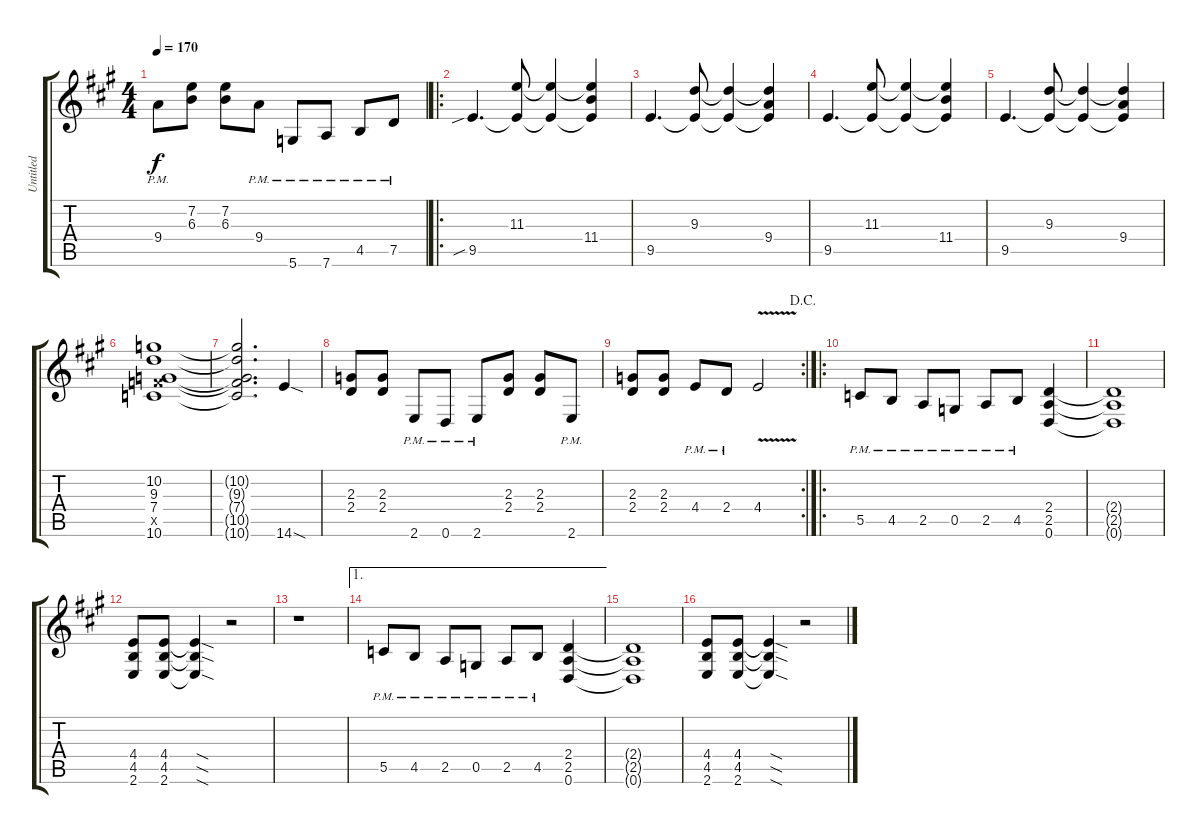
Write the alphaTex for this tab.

\track ("Untitled" "Untitled") {instrument distortionguitar}
\staff {score tabs}
\tuning (D4 A3 F3 C3 G2 D2) {hide}
\ts (4 4)
\tempo 170
\clef g2
\ks a
9.4{pm}.8{dy f} (7.2 6.3).8 (7.2 6.3).8 9.4{pm}.8 5.6{pm}.8 7.6{pm}.8 4.5{pm}.8 7.5{pm}.8 |
\ro
9.5{sib}.4{d} (11.3 9.5{t}).8 (11.3{t} 9.5{t}).4 (11.3{t} 11.4 9.5{t}).4 |
9.5.4{d} (9.3 9.5{t}).8 (9.3{t} 9.5{t}).4 (9.3{t} 9.4 9.5{t}).4 |
9.5.4{d} (11.3 9.5{t}).8 (11.3{t} 9.5{t}).4 (11.3{t} 11.4 9.5{t}).4 |
9.5.4{d} (9.3 9.5{t}).8 (9.3{t} 9.5{t}).4 (9.3{t} 9.4 9.5{t}).4 |
(10.2 9.3 7.4 10.5{x} 10.6).1 |
(10.2{t} 9.3{t} 7.4{t} 10.5{t} 10.6{t}).2{d} 14.6{sod}.4 |
(2.3 2.4).8 (2.3 2.4).8 2.6{pm}.8 0.6{pm}.8 2.6{pm}.8 (2.3 2.4).8 (2.3 2.4).8 2.6{pm}.8 |
\rc 2
\jump dacapo
(2.3 2.4).8 (2.3 2.4).8 4.4{pm}.8 2.4{pm}.8 4.4{v}.2 |
\ro
5.5{pm}.8 4.5{pm}.8 2.5{pm}.8 0.5{pm}.8 2.5{pm}.8 4.5{pm}.8 (2.4 2.5 0.6).4 |
(2.4{t} 2.5{t} 0.6{t}).1 |
(4.4 4.5 2.6).8 (4.4 4.5 2.6).8 (4.4{sod t} 4.5{sod t} 2.6{sod t}).4 r.2 |
r.1 |
\ae 1
5.5{pm}.8 4.5{pm}.8 2.5{pm}.8 0.5{pm}.8 2.5{pm}.8 4.5{pm}.8 (2.4 2.5 0.6).4 |
(2.4{t} 2.5{t} 0.6{t}).1 |
(4.4 4.5 2.6).8 (4.4 4.5 2.6).8 (4.4{sod t} 4.5{sod t} 2.6{sod t}).4 r.2
